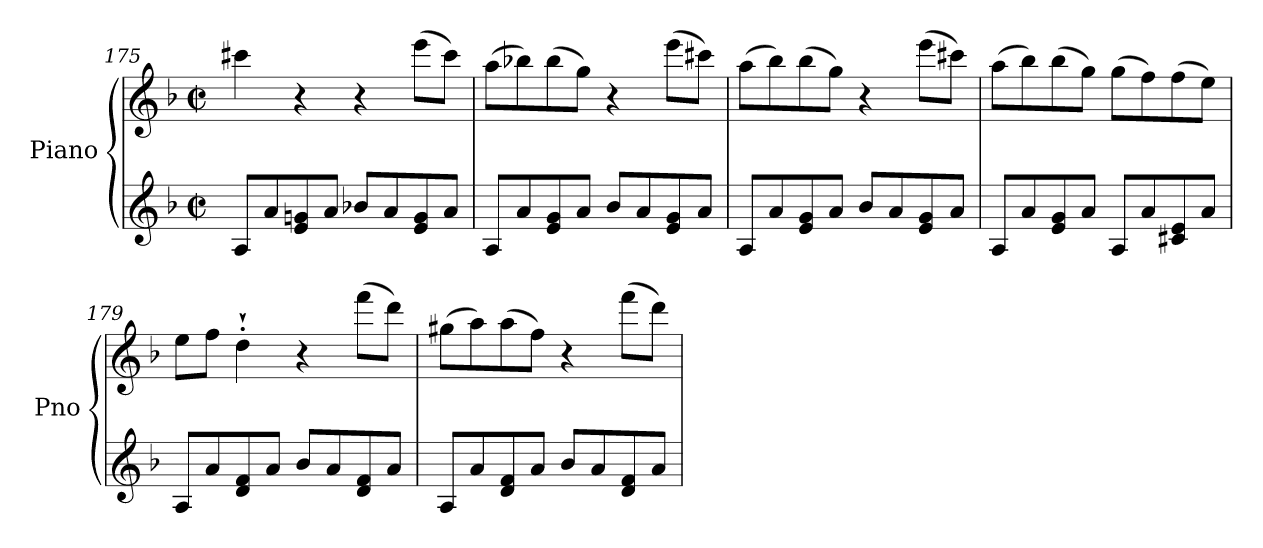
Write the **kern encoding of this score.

**kern	**kern
*part1	*part1
*staff2	*staff1
*I"Piano	*
*I'Pno	*
*clefG2	*clefG2
*k[b-]	*k[b-]
*M4/4	*M4/4
*met(c|)	*met(c|)
=175	=175
8A/L	4ccc#X\
8a/	.
8e/ 8gn/	4r
8a/J	.
8b-X/L	4r
8a/	.
8e/ 8g/	(8eee\L
8a/J	8ccc#\J)
!!LO:PB:g=z
=176	=176
8A/L	(8aa\L
8a/	8bb-X\)
8e/ 8g/	(8bb-\
8a/J	8gg\J)
8b-/L	4r
8a/	.
8e/ 8g/	(8eee\L
8a/J	8ccc#X\J)
=177	=177
8A/L	(8aa\L
8a/	8bb-\)
8e/ 8g/	(8bb-\
8a/J	8gg\J)
8b-/L	4r
8a/	.
8e/ 8g/	(8eee\L
8a/J	8ccc#X\J)
=178	=178
8A/L	(8aa\L
8a/	8bb-\)
8e/ 8g/	(8bb-\
8a/J	8gg\J)
8A/L	(8gg\L
8a/	8ff\)
8c#X/ 8e/	(8ff\
8a/J	8ee\J)
=179	=179
8A/L	8ee\L
8a/	8ff\J
8d/ 8f/	4dd`'\
8a/J	.
8b-/L	4r
8a/	.
8d/ 8f/	(8fff\L
8a/J	8ddd\J)
!!LO:LB:g=z
=180	=180
8A/L	(8gg#X\L
8a/	8aa\)
8d/ 8f/	(8aa\
8a/J	8ff\J)
8b-/L	4r
8a/	.
8d/ 8f/	(8fff\L
8a/J	8ddd\J)
=	=
*-	*-
